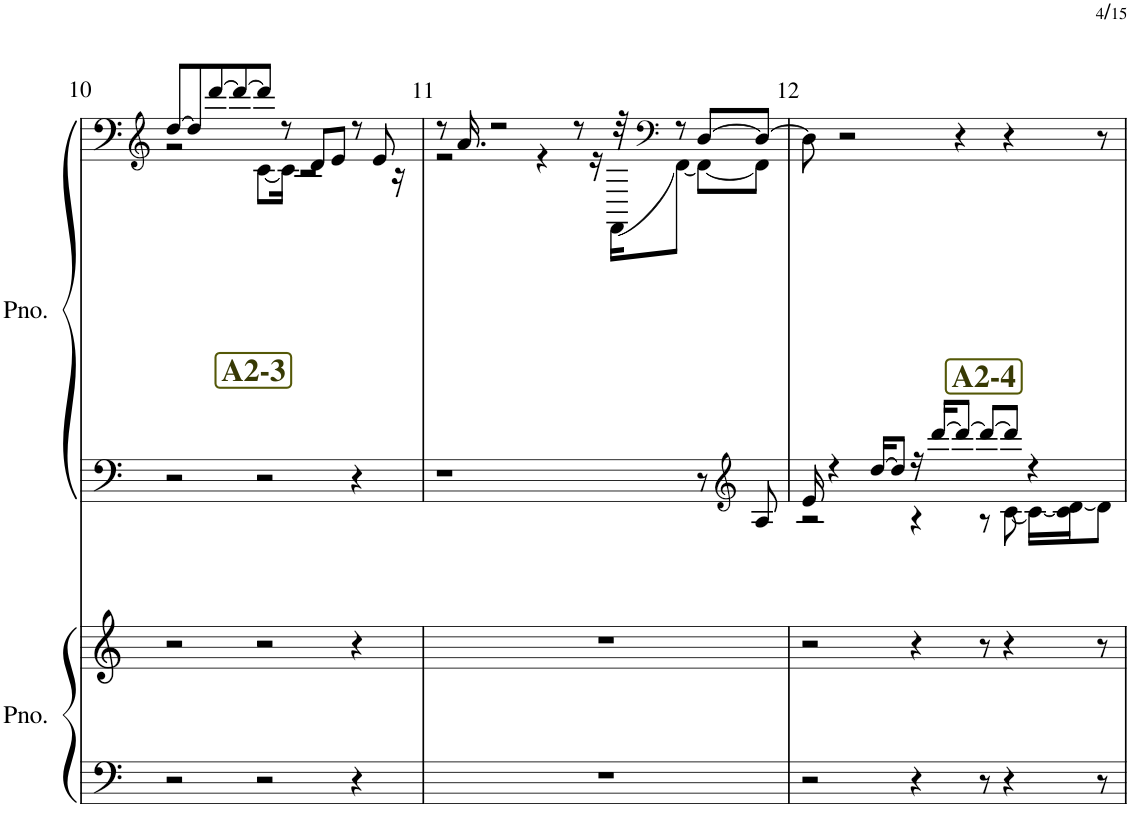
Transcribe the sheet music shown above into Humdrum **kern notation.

**kern	**kern	**kern	**kern
*part2	*part2	*part1	*part1
*staff4	*staff3	*staff2	*staff1
*I"ピアノ	*	*I"ピアノ	*
!!LO:PB:g=z
*clefF4	*clefG2	*clefF4	*clefG2
*k[]	*k[]	*k[]	*k[]
*M5/4	*M5/4	*M5/4	*M5/4
!!LO:REH:place=s1:b:B:cj:color=#373904:fs=15:t=A2-3:qo=2
=10	=10	=10	=10
*	*	*	*^
2r	2r	2r	[8dd/L	2r
.	.	.	8dd/]	.
.	.	.	[8ddd/	.
.	.	.	8ddd/_	.
2r	2r	2r	8ddd/J]	[8c\L
.	.	.	8r	16c\Jk]
.	.	.	.	2r
.	.	.	8d/L	.
.	.	.	8e/J	.
4r	4r	4r	8r	.
.	.	.	8e/	.
.	.	.	.	16r
=11	=11	=11	=11	=11
4%5r	4%5r	1r	8r	2r
.	.	.	16.a/	.
.	.	.	2r	.
.	.	.	.	4r
.	.	.	8r	.
.	.	.	.	16r
.	.	.	.	[16FF\KL
.	.	.	32r	.
*	*	*	*clefF4	*
.	.	.	8r	8FF\J_
.	.	8r	[8D/L	8FF\L_
*	*	*clefG2	*	*
.	.	8A/	8D/J_	8FF\J]
*	*	*	*v	*v
!!LO:REH:place=s1:b:B:cj:color=#373904:fs=15:t=A2-4:qo=3.5
=12	=12	=12	=12
*	*	*^	*
2r	2r	16e/	2r	8D\]
.	.	4r	.	.
.	.	.	.	2r
.	.	[16dd/KL	.	.
.	.	8dd/J]	.	.
4r	4r	16r	4r	.
.	.	[16ddd/KL	.	.
.	.	8ddd/J_	.	4r
8r	8r	8ddd/L_	8r	.
4r	4r	8ddd/J]	[8c\	4r
.	.	4r	16c\LL_	.
.	.	.	16c\] [16d\J	.
8r	8r	.	8d\J]	8r
*	*	*v	*v	*
=	=	=	=
*-	*-	*-	*-
